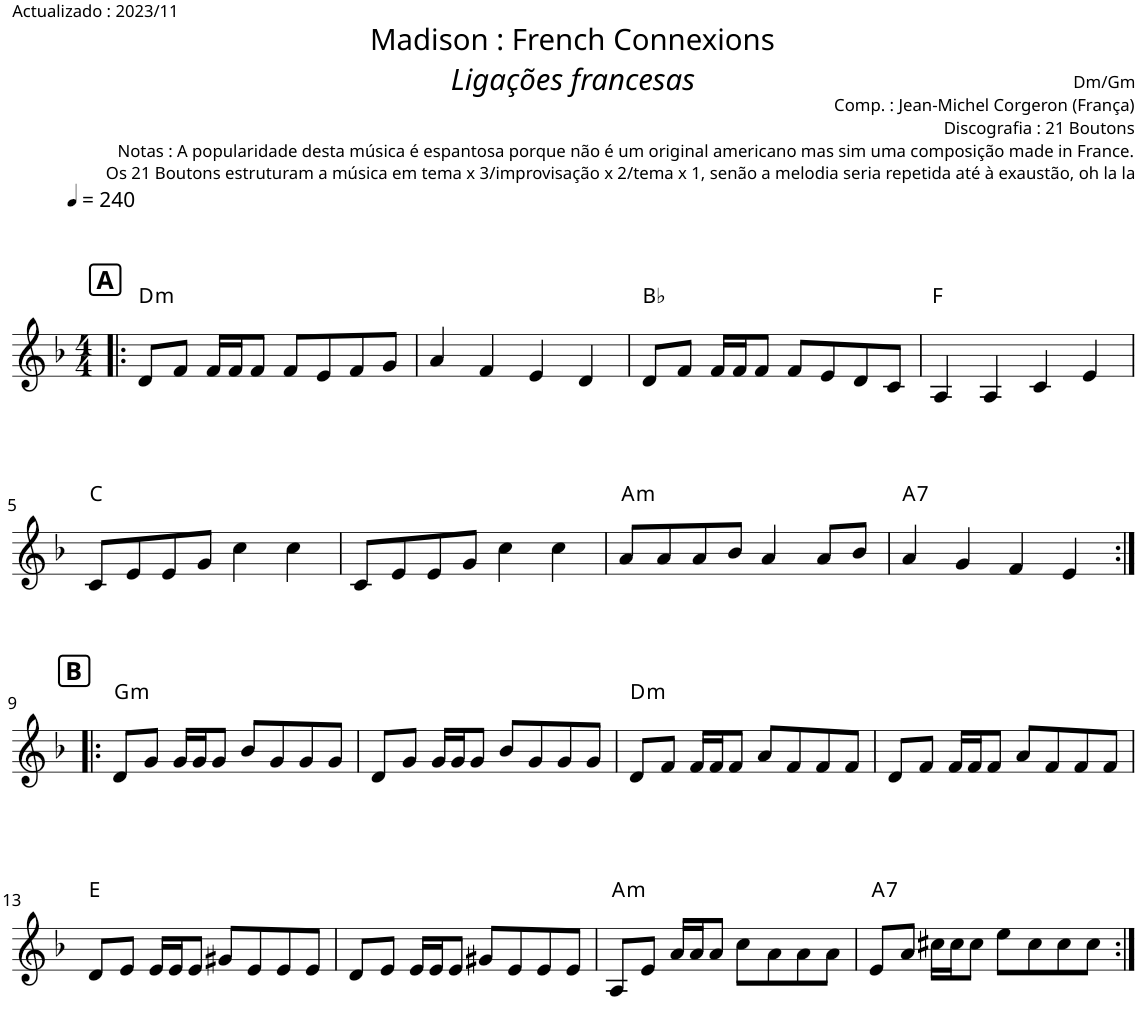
**kern	**harte
*part1	*part1
*staff1	*
*I"Piano	*
*I'Pno.	*
*clefG2	*
*k[b-]	*
*M4/4	*
*MM240	*
!!LO:REH:place=s1:a:B:cj:fs=12:t=A
=1!|:	=1!|:
!	!LO:H:kt=m
8d/L	D:min
8f/J	.
16f/LL	.
16f/J	.
8f/J	.
8f/L	.
8e/	.
8f/	.
8g/J	.
=2	=2
4a/	.
4f/	.
4e/	.
4d/	.
=3	=3
8d/L	Bb:maj
8f/J	.
16f/LL	.
16f/J	.
8f/J	.
8f/L	.
8e/	.
8d/	.
8c/J	.
=4	=4
4A/	F:maj
4A/	.
4c/	.
4e/	.
!!LO:LB:g=z
=5	=5
8c/L	C:maj
8e/	.
8e/	.
8g/J	.
4cc\	.
4cc\	.
=6	=6
8c/L	.
8e/	.
8e/	.
8g/J	.
4cc\	.
4cc\	.
=7	=7
!	!LO:H:kt=m
8a/L	A:min
8a/	.
8a/	.
8b-/J	.
4a/	.
8a/L	.
8b-/J	.
=8	=8
!	!LO:H:kt=7
4a/	A:7
4g/	.
4f/	.
4e/	.
!!LO:LB:g=z
!!LO:REH:place=s1:a:B:cj:fs=12:t=B
=9:|!|:	=9:|!|:
!	!LO:H:kt=m
8d/L	G:min
8g/J	.
16g/LL	.
16g/J	.
8g/J	.
8b-/L	.
8g/	.
8g/	.
8g/J	.
=10	=10
8d/L	.
8g/J	.
16g/LL	.
16g/J	.
8g/J	.
8b-/L	.
8g/	.
8g/	.
8g/J	.
=11	=11
!	!LO:H:kt=m
8d/L	D:min
8f/J	.
16f/LL	.
16f/J	.
8f/J	.
8a/L	.
8f/	.
8f/	.
8f/J	.
=12	=12
8d/L	.
8f/J	.
16f/LL	.
16f/J	.
8f/J	.
8a/L	.
8f/	.
8f/	.
8f/J	.
!!LO:LB:g=z
=13	=13
8d/L	E:maj
8e/J	.
16e/LL	.
16e/J	.
8e/J	.
8g#X/L	.
8e/	.
8e/	.
8e/J	.
=14	=14
8d/L	.
8e/J	.
16e/LL	.
16e/J	.
8e/J	.
8g#X/L	.
8e/	.
8e/	.
8e/J	.
=15	=15
!	!LO:H:kt=m
8A/L	A:min
8e/J	.
16a/LL	.
16a/J	.
8a/J	.
8cc\L	.
8a\	.
8a\	.
8a\J	.
=16	=16
!	!LO:H:kt=7
8e/L	A:7
8a/J	.
16cc#X\LL	.
16cc#\J	.
8cc#\J	.
8ee\L	.
8cc#\	.
8cc#\	.
8cc#\J	.
=:|!	=:|!
*-	*-
